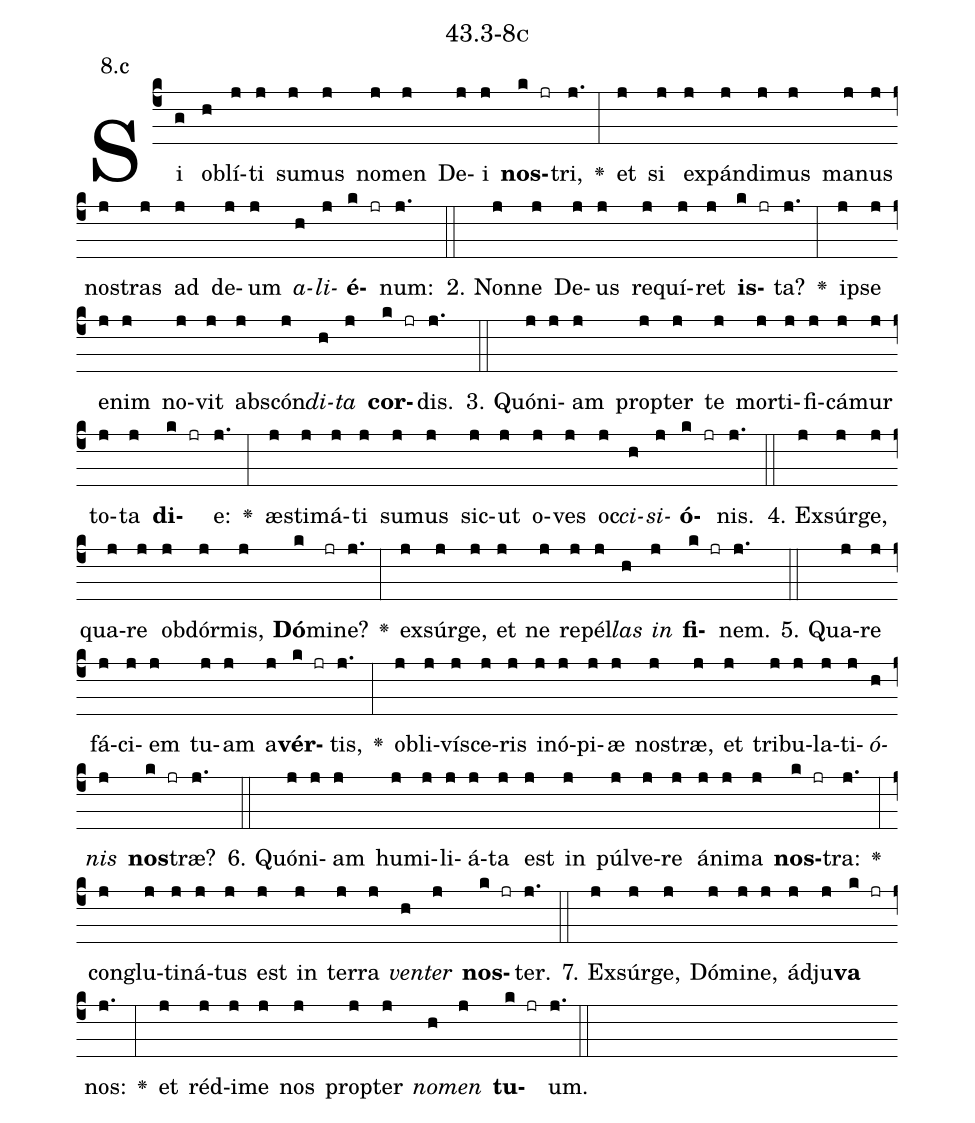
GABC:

name: 43.3-8c;
annotation: 8.c;
%%
(c4)Si(g) ob(h)lí(j)ti(j) su(j)mus(j) no(j)men(j) De(j)i(j) <b>nos</b>(k jr)tri,(j.) <v>\greheightstar</v>(:) et(j) si(j) ex(j)pán(j)di(j)mus(j) ma(j)nus(j) nos(j)tras(j) ad(j) de(j)um(j) <i>a</i>(h)<i>li</i>(j)<b>é</b>(k jr)num:(j.) (::)
2. Non(j)ne(j) De(j)us(j) re(j)quí(j)ret(j) <b>is</b>(k jr)ta?(j.) <v>\greheightstar</v>(:) ip(j)se(j) e(j)nim(j) no(j)vit(j) abs(j)cón(j)<i>di</i>(h)<i>ta</i>(j) <b>cor</b>(k jr)dis.(j.) (::)
3. Quón(j)i(j)am(j) prop(j)ter(j) te(j) mor(j)ti(j)fi(j)cá(j)mur(j) to(j)ta(j) <b>di</b>(k jr)e:(j.) <v>\greheightstar</v>(:) æs(j)ti(j)má(j)ti(j) su(j)mus(j) sic(j)ut(j) o(j)ves(j) oc(j)<i>ci</i>(h)<i>si</i>(j)<b>ó</b>(k jr)nis.(j.) (::)
4. Ex(j)súr(j)ge,(j) qua(j)re(j) ob(j)dór(j)mis,(j) <b>Dó</b>(k)mi(jr)ne?(j.) <v>\greheightstar</v>(:) ex(j)súr(j)ge,(j) et(j) ne(j) re(j)pél(j)<i>las</i>(h) <i>in</i>(j) <b>fi</b>(k jr)nem.(j.) (::)
5. Qua(j)re(j) fá(j)ci(j)em(j) tu(j)am(j) a(j)<b>vér</b>(k jr)tis,(j.) <v>\greheightstar</v>(:) ob(j)li(j)ví(j)sce(j)ris(j) in(j)ó(j)pi(j)æ(j) nos(j)træ,(j) et(j) tri(j)bu(j)la(j)ti(j)<i>ó</i>(h)<i>nis</i>(j) <b>nos</b>(k jr)træ?(j.) (::)
6. Quón(j)i(j)am(j) hu(j)mi(j)li(j)á(j)ta(j) est(j) in(j) púl(j)ve(j)re(j) á(j)ni(j)ma(j) <b>nos</b>(k jr)tra:(j.) <v>\greheightstar</v>(:) con(j)glu(j)ti(j)ná(j)tus(j) est(j) in(j) ter(j)ra(j) <i>ven</i>(h)<i>ter</i>(j) <b>nos</b>(k jr)ter.(j.) (::)
7. Ex(j)súr(j)ge,(j) Dó(j)mi(j)ne,(j) ád(j)ju(j)<b>va</b>(k jr) nos:(j.) <v>\greheightstar</v>(:) et(j) réd(j)i(j)me(j) nos(j) prop(j)ter(j) <i>no</i>(h)<i>men</i>(j) <b>tu</b>(k jr)um.(j.) (::)
